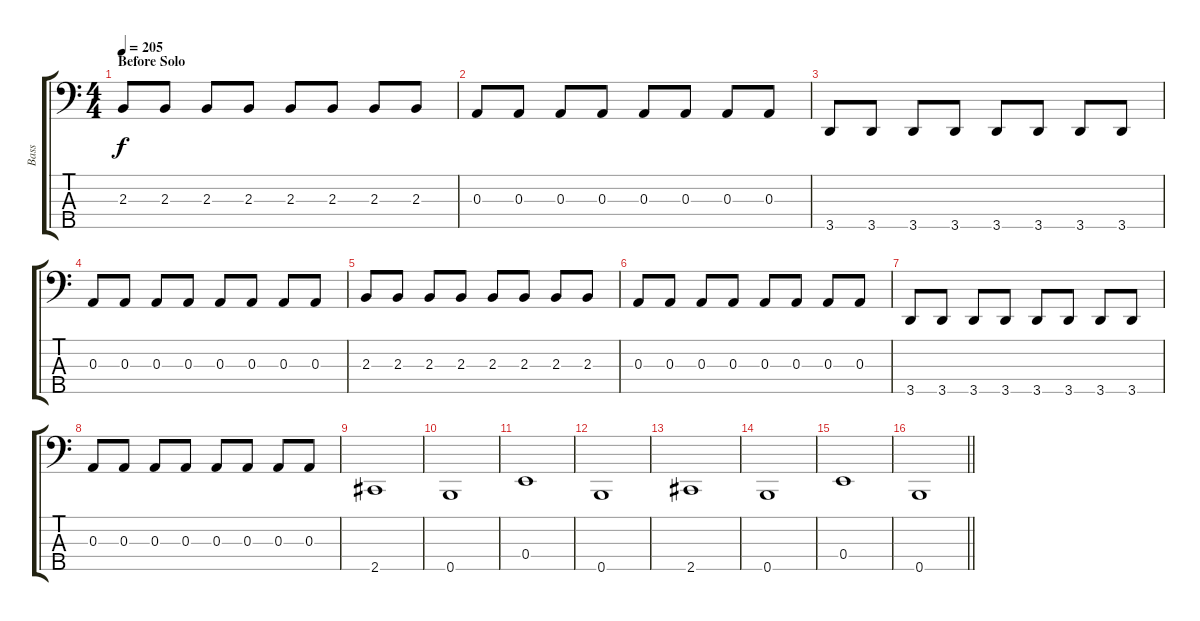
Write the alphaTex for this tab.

\track ("Bass" "Bass") {instrument electricbassfinger}
\staff {score tabs}
\tuning (G2 D2 A1 E1 B0) {hide}
\ts (4 4)
\section ("" "Before Solo")
\tempo 205
\clef f4
\ks c
2.3.8{dy f} 2.3.8 2.3.8 2.3.8 2.3.8 2.3.8 2.3.8 2.3.8 |
0.3.8 0.3.8 0.3.8 0.3.8 0.3.8 0.3.8 0.3.8 0.3.8 |
3.5.8 3.5.8 3.5.8 3.5.8 3.5.8 3.5.8 3.5.8 3.5.8 |
0.3.8 0.3.8 0.3.8 0.3.8 0.3.8 0.3.8 0.3.8 0.3.8 |
2.3.8 2.3.8 2.3.8 2.3.8 2.3.8 2.3.8 2.3.8 2.3.8 |
0.3.8 0.3.8 0.3.8 0.3.8 0.3.8 0.3.8 0.3.8 0.3.8 |
3.5.8 3.5.8 3.5.8 3.5.8 3.5.8 3.5.8 3.5.8 3.5.8 |
0.3.8 0.3.8 0.3.8 0.3.8 0.3.8 0.3.8 0.3.8 0.3.8 |
2.5.1 |
0.5.1 |
0.4.1 |
0.5.1 |
2.5.1 |
0.5.1 |
0.4.1 |
\barLineRight lightlight
0.5.1
